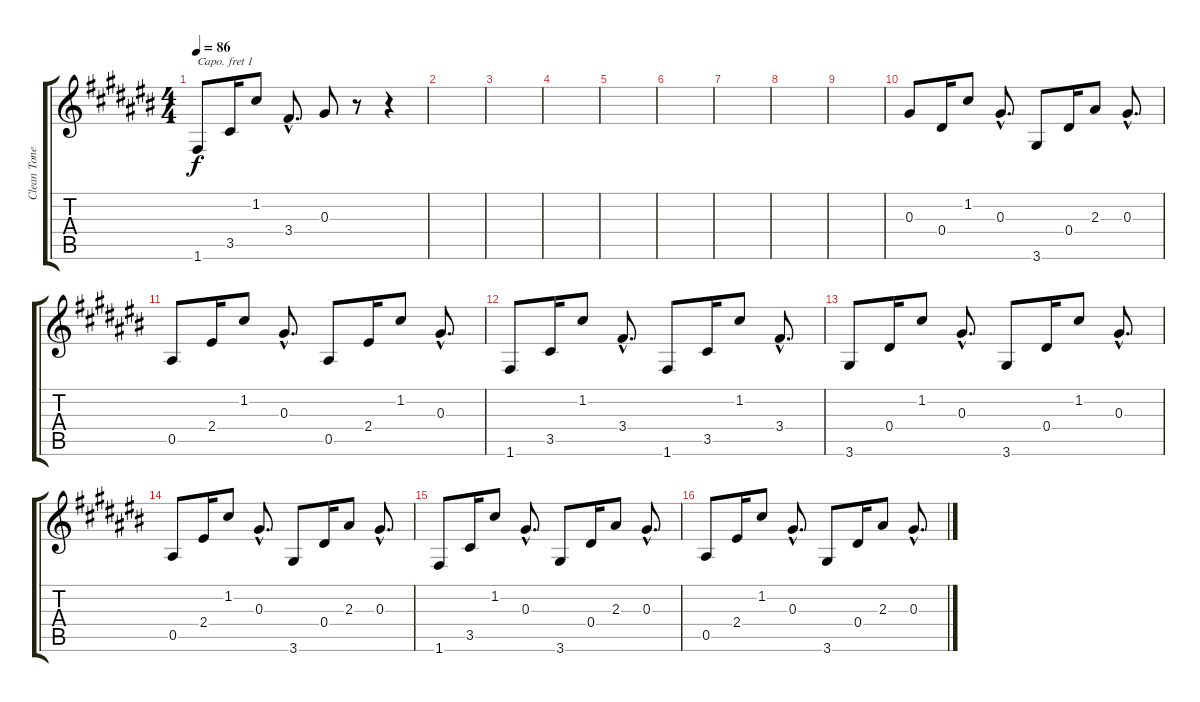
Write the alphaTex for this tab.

\track ("Clean Tone Guitar" "Clean Tone") {instrument electricguitarmuted}
\staff {score tabs}
\capo 1
\tuning (E4 B3 G3 D3 A2 E2) {hide}
\ts (4 4)
\tempo 86
\clef g2
\ks c#
1.6.8{dy f} 3.5.16 1.2.8 3.4{hac}.8{d} 0.3.8 r.8 r.4 |
|
|
|
|
|
|
|
|
0.3.8 0.4.16 1.2.8 0.3{hac}.8{d} 3.6.8 0.4.16 2.3.8 0.3{hac}.8{d} |
0.5.8 2.4.16 1.2.8 0.3{hac}.8{d} 0.5.8 2.4.16 1.2.8 0.3{hac}.8{d} |
1.6.8 3.5.16 1.2.8 3.4{hac}.8{d} 1.6.8 3.5.16 1.2.8 3.4{hac}.8{d} |
3.6.8 0.4.16 1.2.8 0.3{hac}.8{d} 3.6.8 0.4.16 1.2.8 0.3{hac}.8{d} |
0.5.8 2.4.16 1.2.8 0.3{hac}.8{d} 3.6.8 0.4.16 2.3.8 0.3{hac}.8{d} |
1.6.8 3.5.16 1.2.8 0.3{hac}.8{d} 3.6.8 0.4.16 2.3.8 0.3{hac}.8{d} |
0.5.8 2.4.16 1.2.8 0.3{hac}.8{d} 3.6.8 0.4.16 2.3.8 0.3{hac}.8{d}
